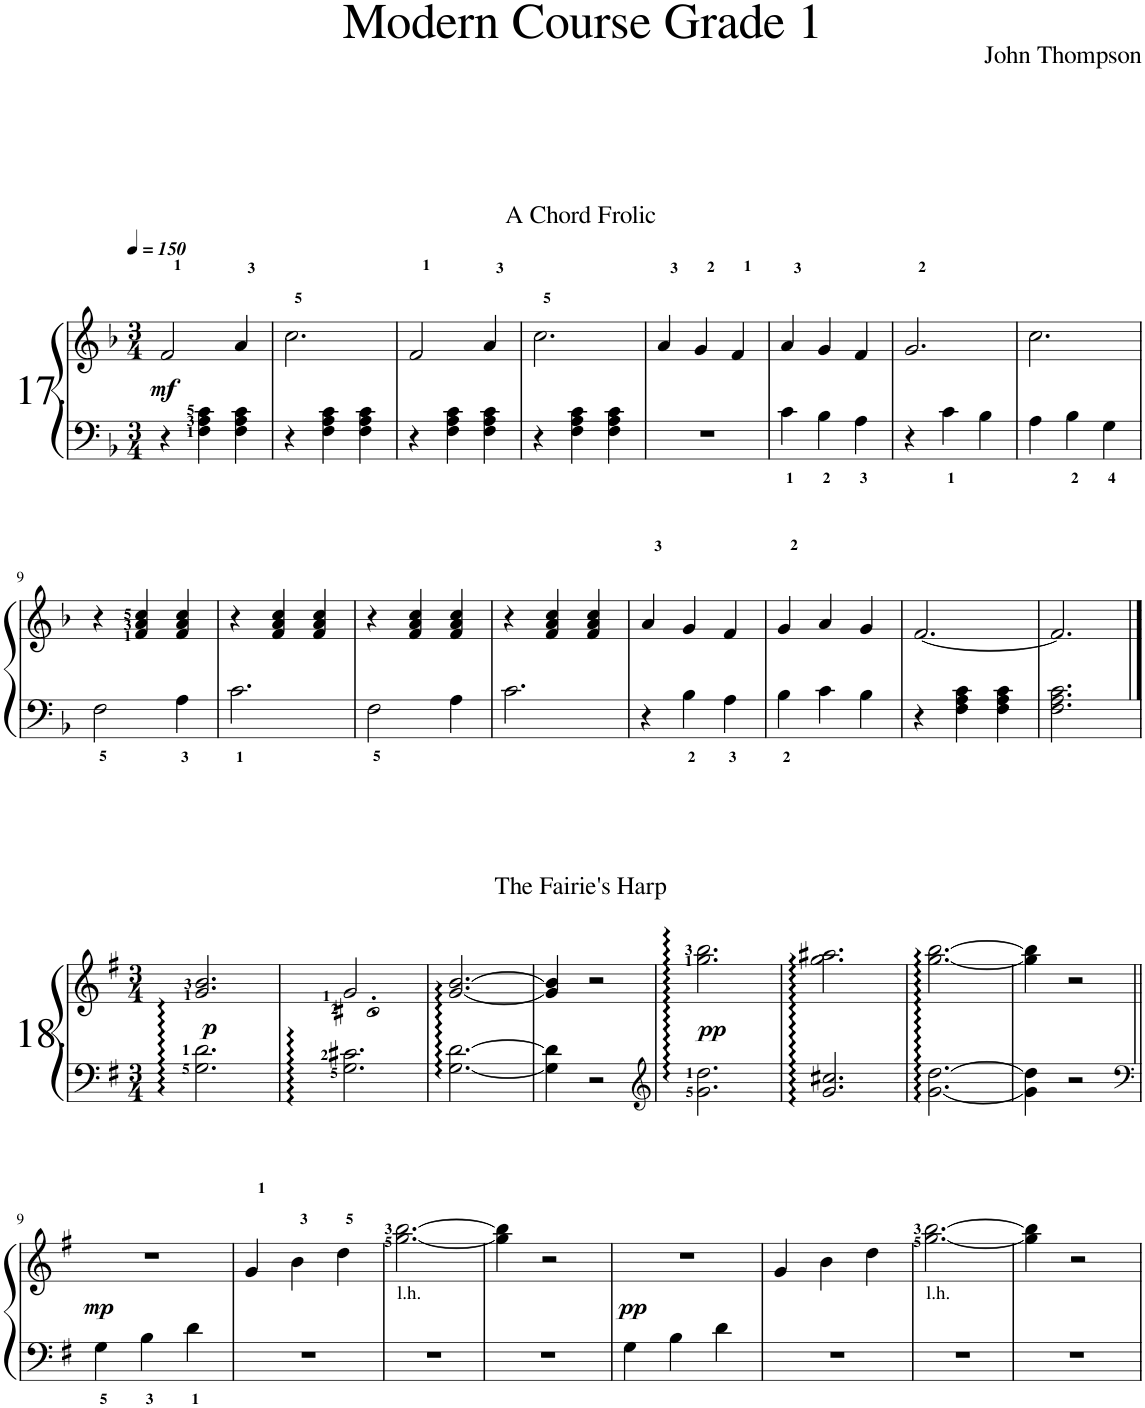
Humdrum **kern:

**kern	**kern	**dynam
*part1	*part1	*part1
*staff2	*staff1	*staff1/2
*I"Piano	*	*
*I'Pno.	*	*
*clefF4	*clefG2	*
*k[b-]	*k[b-]	*
*M3/4	*M3/4	*
*MM150	*MM150	*
=1	=1	=1
!	!	!LO:DY:b
4r	2f/	mf
4F\ 4A\ 4c\	.	.
4F\ 4A\ 4c\	4a/	.
=2	=2	=2
4r	2.cc\	.
4F\ 4A\ 4c\	.	.
4F\ 4A\ 4c\	.	.
=3	=3	=3
4r	2f/	.
4F\ 4A\ 4c\	.	.
4F\ 4A\ 4c\	4a/	.
=4	=4	=4
4r	2.cc\	.
4F\ 4A\ 4c\	.	.
4F\ 4A\ 4c\	.	.
=5	=5	=5
2.r	4a/	.
.	4g/	.
.	4f/	.
=6	=6	=6
4c<\	4a/	.
4B-<\	4g/	.
4A<\	4f/	.
=7	=7	=7
4r	2.g/	.
4c<\	.	.
4B-\	.	.
=8	=8	=8
4A\	2.cc\	.
4B-<\	.	.
4G<\	.	.
!!LO:LB:g=z
=9	=9	=9
2F<\	4r	.
.	4f/ 4a/ 4cc/	.
4A<\	4f/ 4a/ 4cc/	.
=10	=10	=10
2.c<\	4r	.
.	4f/ 4a/ 4cc/	.
.	4f/ 4a/ 4cc/	.
=11	=11	=11
2F<\	4r	.
.	4f/ 4a/ 4cc/	.
4A\	4f/ 4a/ 4cc/	.
=12	=12	=12
2.c\	4r	.
.	4f/ 4a/ 4cc/	.
.	4f/ 4a/ 4cc/	.
=13	=13	=13
4r	4a/	.
4B-<\	4g/	.
4A<\	4f/	.
=14	=14	=14
4B-<\	4g/	.
4c\	4a/	.
4B-\	4g/	.
=15	=15	=15
4r	[2.f/	.
4F\ 4A\ 4c\	.	.
4F\ 4A\ 4c\	.	.
=16	=16	=16
2.F\ 2.A\ 2.c\	2.f/]	.
!!LO:LB:g=z
==1	==1	==1
*k[f#]	*k[f#]	*
*M3/4	*M3/4	*
!	!	!LO:DY:b
2.G\ 2.d\	2.g/ 2.b/	p
=2	=2	=2
2.G\ 2.c#X\	2.g/ 2.a#X/	.
=3	=3	=3
[2.G\ [2.d\	[2.g/ [2.b/	.
=4	=4	=4
4G\] 4d\]	4g/] 4b/]	.
2r	2r	.
=5	=5	=5
*clefG2	*	*
!	!	!LO:DY:b
2.g\ 2.dd\	2.gg\ 2.bb\	pp
=6	=6	=6
2.g/ 2.cc#X/	2.gg\ 2.aa#X\	.
=7	=7	=7
[2.g\ [2.dd\	[2.gg\ [2.bb\	.
=8	=8	=8
4g\] 4dd\]	4gg\] 4bb\]	.
2r	2r	.
!!LO:LB:g=z
=9||	=9||	=9||
*clefF4	*	*
!	!	!LO:DY:b
4G<\	2.r	mp
4B<\	.	.
4d<\	.	.
=10	=10	=10
2.r	4g/	.
.	4b\	.
.	4dd\	.
=11	=11	=11
!	!LO:TX:b:t=l.h.	!
2.r	[2.gg\ [2.bb\	.
=12	=12	=12
2.r	4gg\] 4bb\]	.
.	2r	.
=13	=13	=13
!	!	!LO:DY:b
4G\	2.r	pp
4B\	.	.
4d\	.	.
=14	=14	=14
2.r	4g/	.
.	4b\	.
.	4dd\	.
=15	=15	=15
!	!LO:TX:b:t=l.h.	!
2.r	[2.gg\ [2.bb\	.
=16	=16	=16
2.r	4gg\] 4bb\]	.
.	2r	.
=	=	=
*-	*-	*-
